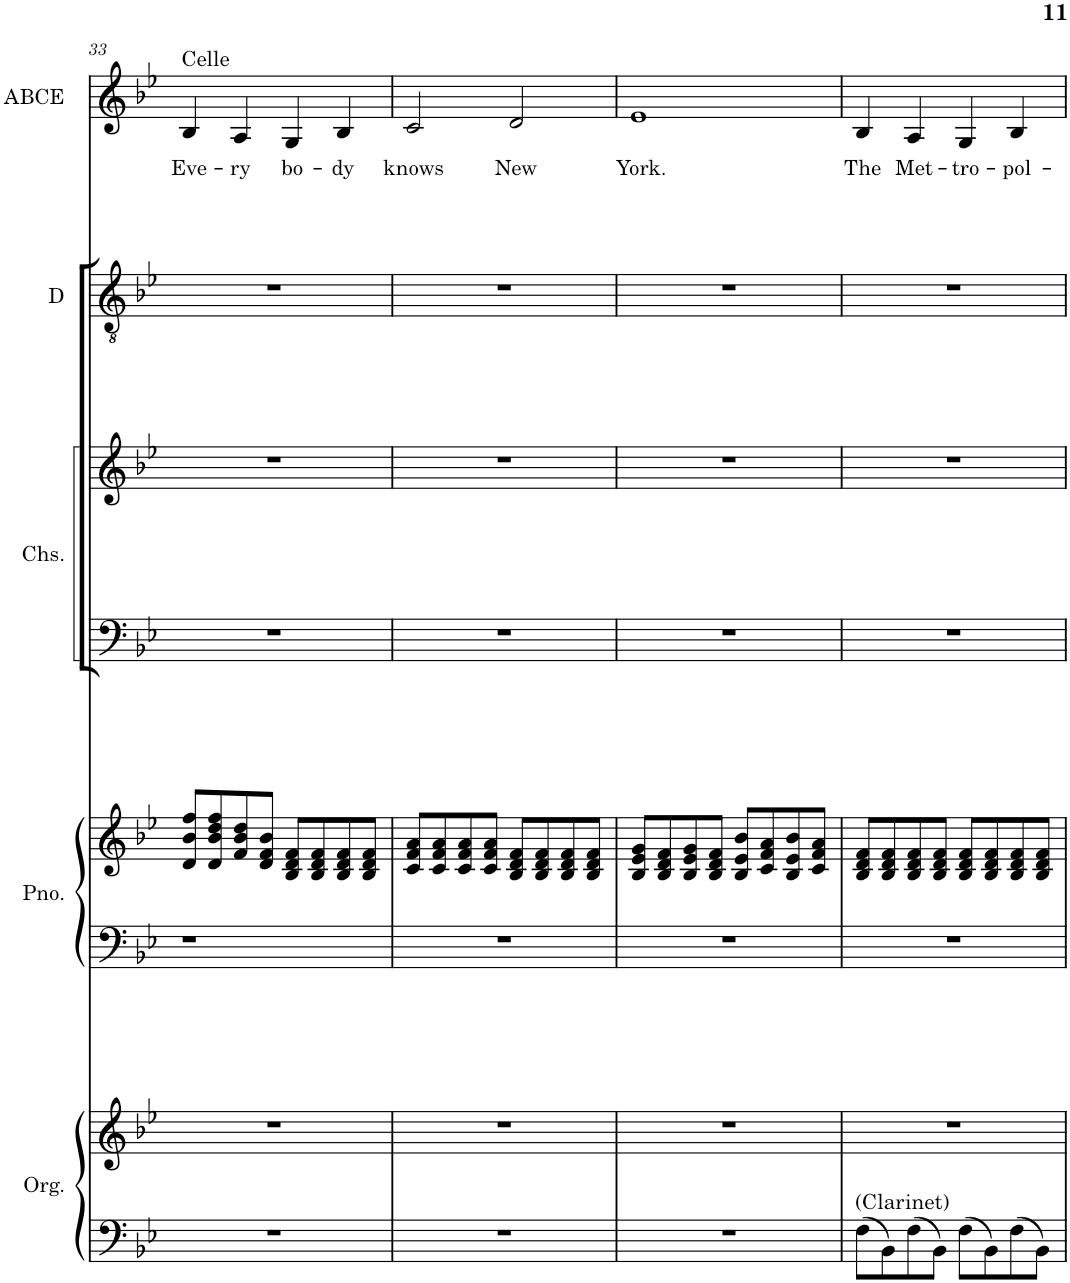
**kern	**kern	**kern	**kern	**kern	**kern	**kern	**kern	**text
*part5	*part5	*part4	*part4	*part3	*part3	*part2	*part1	*part1
*staff8	*staff7	*staff6	*staff5	*staff4	*staff3	*staff2	*staff1	*staff1
*I"Organ	*	*I"Piano	*	*I"Chorus	*	*I"Dan	*I"Allie Belle Celle Ellie	*
*I'Org.	*	*I'Pno.	*	*I'Chs.	*	*I'D	*I'ABCE	*
!!LO:PB:g=z
*clefF4	*clefG2	*clefF4	*clefG2	*clefF4	*clefG2	*clefGv2	*clefG2	*
*	*	*	*	*	*	*Trd1c2	*Trd1c2	*
*k[b-e-]	*k[b-e-]	*k[b-e-]	*k[b-e-]	*k[b-e-]	*k[b-e-]	*k[b-e-]	*k[b-e-]	*
*M4/4	*M4/4	*M4/4	*M4/4	*M4/4	*M4/4	*M4/4	*M4/4	*
=33	=33	=33	=33	=33	=33	=33	=33	=33
!	!	!	!	!	!	!	!LO:TX:a:t=Celle	!
!	!	!	!	!	!	!	!	!LO:LY:b
1r	1r	1r	8d/ 8b-/ 8ff/L	1r	1r	1r	4B-/	Eve-
.	.	.	8d/ 8b-/ 8dd/ 8ff/	.	.	.	.	.
!	!	!	!	!	!	!	!	!LO:LY:b
.	.	.	8f/ 8b-/ 8dd/	.	.	.	4A/	-ry
.	.	.	8d/ 8f/ 8b-/J	.	.	.	.	.
!	!	!	!	!	!	!	!	!LO:LY:b
.	.	.	8B-/ 8d/ 8f/L	.	.	.	4G/	bo-
.	.	.	8B-/ 8d/ 8f/	.	.	.	.	.
!	!	!	!	!	!	!	!	!LO:LY:b
.	.	.	8B-/ 8d/ 8f/	.	.	.	4B-/	-dy
.	.	.	8B-/ 8d/ 8f/J	.	.	.	.	.
=34	=34	=34	=34	=34	=34	=34	=34	=34
!	!	!	!	!	!	!	!	!LO:LY:b
1r	1r	1r	8c/ 8f/ 8a/L	1r	1r	1r	2c/	knows
.	.	.	8c/ 8f/ 8a/	.	.	.	.	.
.	.	.	8c/ 8f/ 8a/	.	.	.	.	.
.	.	.	8c/ 8f/ 8a/J	.	.	.	.	.
!	!	!	!	!	!	!	!	!LO:LY:b
.	.	.	8B-/ 8d/ 8f/L	.	.	.	2d/	New
.	.	.	8B-/ 8d/ 8f/	.	.	.	.	.
.	.	.	8B-/ 8d/ 8f/	.	.	.	.	.
.	.	.	8B-/ 8d/ 8f/J	.	.	.	.	.
=35	=35	=35	=35	=35	=35	=35	=35	=35
!	!	!	!	!	!	!	!	!LO:LY:b
1r	1r	1r	8B-/ 8e-/ 8g/L	1r	1r	1r	1e-	York.
.	.	.	8B-/ 8d/ 8f/	.	.	.	.	.
.	.	.	8B-/ 8e-/ 8g/	.	.	.	.	.
.	.	.	8B-/ 8d/ 8f/J	.	.	.	.	.
.	.	.	8B-/ 8e-/ 8b-/L	.	.	.	.	.
.	.	.	8c/ 8f/ 8a/	.	.	.	.	.
.	.	.	8B-/ 8e-/ 8b-/	.	.	.	.	.
.	.	.	8c/ 8f/ 8a/J	.	.	.	.	.
=36	=36	=36	=36	=36	=36	=36	=36	=36
!LO:TX:a:t=(Clarinet)	!	!	!	!	!	!	!	!
!	!	!	!	!	!	!	!	!LO:LY:b
8F\L	1r	1r	8B-/ 8d/ 8f/L	1r	1r	1r	4B-/	The
8BB-\	.	.	8B-/ 8d/ 8f/	.	.	.	.	.
!	!	!	!	!	!	!	!	!LO:LY:b
8F\	.	.	8B-/ 8d/ 8f/	.	.	.	4A/	Met-
8BB-\J	.	.	8B-/ 8d/ 8f/J	.	.	.	.	.
!	!	!	!	!	!	!	!	!LO:LY:b
8F\L	.	.	8B-/ 8d/ 8f/L	.	.	.	4G/	-tro-
8BB-\	.	.	8B-/ 8d/ 8f/	.	.	.	.	.
!	!	!	!	!	!	!	!	!LO:LY:b
8F\	.	.	8B-/ 8d/ 8f/	.	.	.	4B-/	-pol-
8BB-\J	.	.	8B-/ 8d/ 8f/J	.	.	.	.	.
=	=	=	=	=	=	=	=	=
*-	*-	*-	*-	*-	*-	*-	*-	*-
